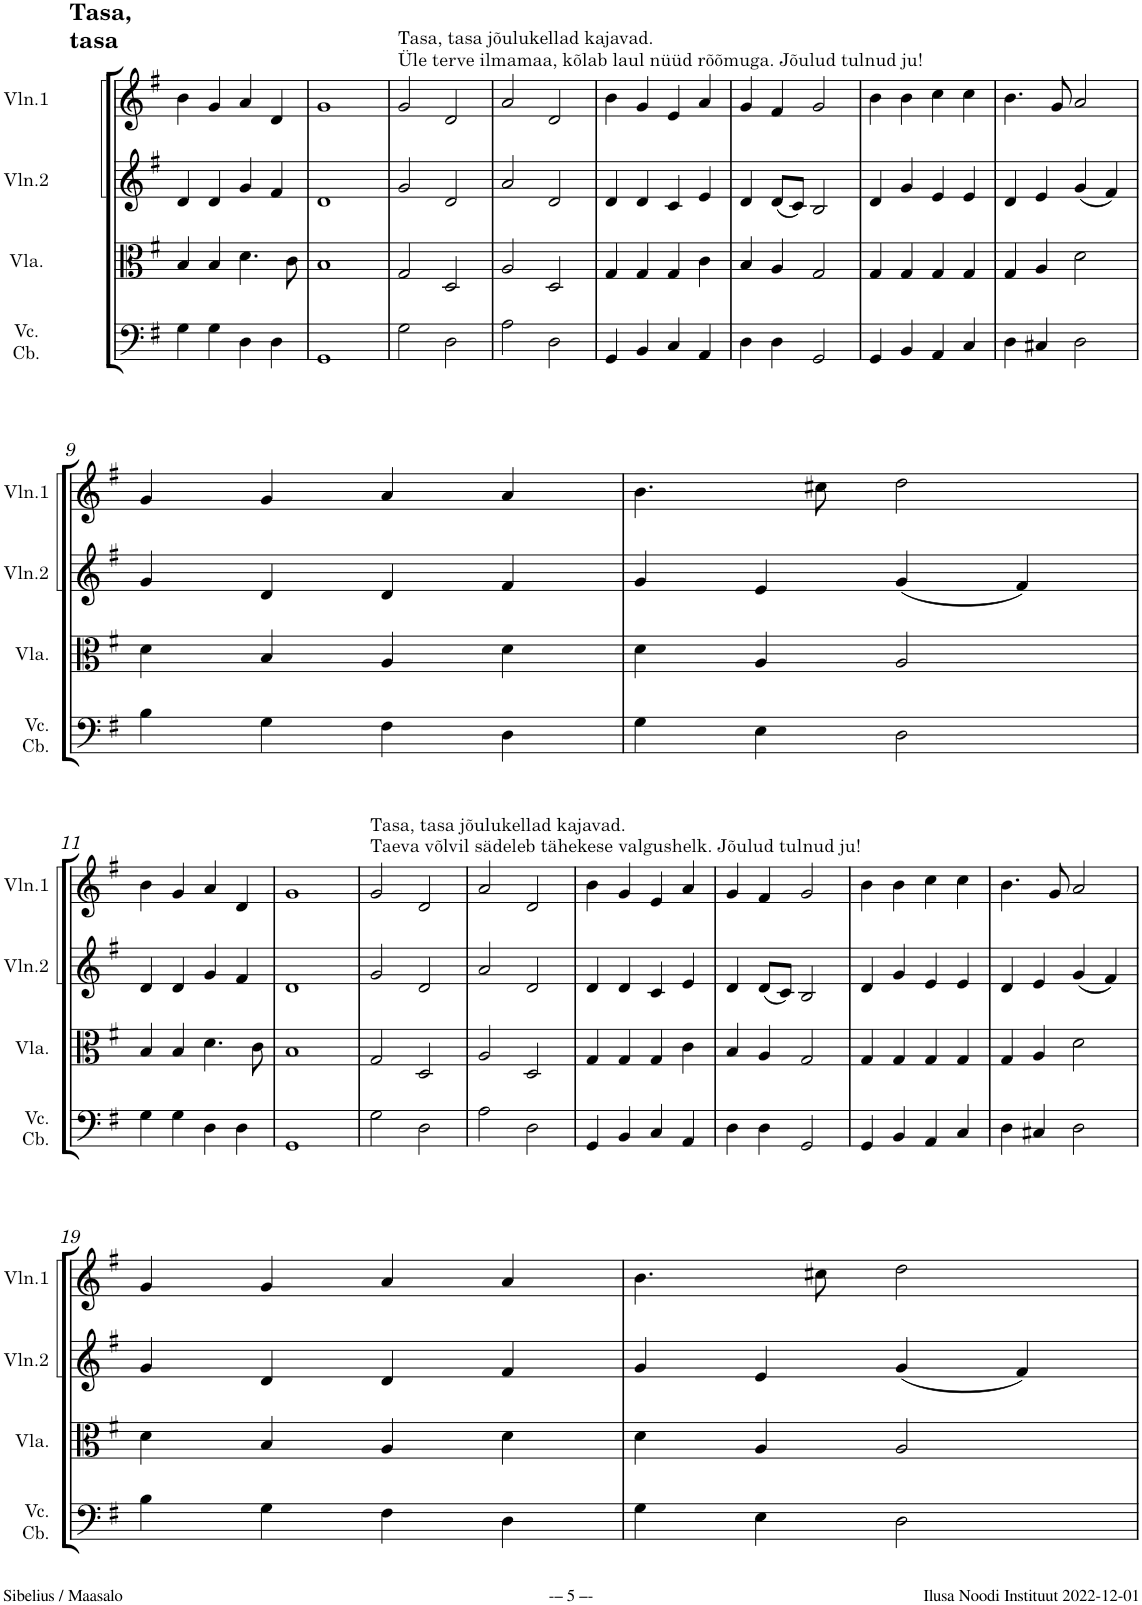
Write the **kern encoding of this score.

**kern	**kern	**kern	**kern	**kern
*part5	*part4	*part3	*part2	*part1
*staff5	*staff4	*staff3	*staff2	*staff1
*I"Cb.	*I"Vc. Cb.	*I"Vla.	*I"Vln.2	*I"Vln.1
*I'Cb.	*I'Vc. Cb.	*I'Vla.	*I'Vln.2	*I'Vln.1
!!LO:PB:g=z
*stria5	*	*	*	*
*clefF4	*clefF4	*clefC3	*clefG2	*clefG2
*Trd7c12	*	*	*	*
*k[f#]	*k[f#]	*k[f#]	*k[f#]	*k[f#]
*M4/4	*M4/4	*M4/4	*M4/4	*M4/4
*met(c)	*met(c)	*met(c)	*met(c)	*met(c)
=1	=1	=1	=1	=1
4G	4G\	4B/	4d/	4b\
4G	4G\	4B/	4d/	4g/
4D	4D\	4.d\	4g/	4a/
4D	4D\	.	4f#/	4d/
.	.	8c\	.	.
=2	=2	=2	=2	=2
1GZ	1GGZ	1BZ	1dZ	1gZ
=3	=3	=3	=3	=3
!	!	!	!	!LO:TX:a:t=Tasa, tasa jõulukellad kajavad.
!	!	!	!	!LO:TX:a:t=Üle terve ilmamaa, kõlab laul nüüd rõõmuga. Jõulud tulnud ju!
!LO:TX:a:t=Tasa, tasa jõulukellad kajavad.	!	!	!	!
!LO:TX:a:t=Üle terve ilmamaa, kõlab laul nüüd rõõmuga. Jõulud tulnud ju!	!	!	!	!
2G	2G\	2G/	2g/	2g/
2D	2D\	2D/	2d/	2d/
=4	=4	=4	=4	=4
2A	2A\	2A/	2a/	2a/
2D	2D\	2D/	2d/	2d/
=5	=5	=5	=5	=5
4GG	4GG/	4G/	4d/	4b\
4BB	4BB/	4G/	4d/	4g/
4C	4C/	4G/	4c/	4e/
4AA	4AA/	4c\	4e/	4a/
=6	=6	=6	=6	=6
4D	4D\	4B/	4d/	4g/
4D	4D\	4A/	(8d/L	4f#/
.	.	.	8c/J)	.
2GG	2GG/	2G/	2B/	2g/
=7	=7	=7	=7	=7
4GG	4GG/	4G/	4d/	4b\
4BB	4BB/	4G/	4g/	4b\
4AA	4AA/	4G/	4e/	4cc\
4C	4C/	4G/	4e/	4cc\
=8	=8	=8	=8	=8
4D	4D\	4G/	4d/	4.b\
4C#X	4C#X/	4A/	4e/	.
.	.	.	.	8g/
2D	2D\	2d\	(4g/	2a/
.	.	.	4f#/)	.
!!LO:LB:g=z
=9	=9	=9	=9	=9
4B	4B\	4d\	4g/	4g/
4G	4G\	4B/	4d/	4g/
4F#	4F#\	4A/	4d/	4a/
4D	4D\	4d\	4f#/	4a/
=10	=10	=10	=10	=10
4G	4G\	4d\	4g/	4.b\
4E	4E\	4A/	4e/	.
.	.	.	.	8cc#X\
2D	2D\	2A/	(4g/	2dd\
.	.	.	4f#/)	.
!!LO:LB:g=z
=11	=11	=11	=11	=11
4G	4G\	4B/	4d/	4b\
4G	4G\	4B/	4d/	4g/
4D	4D\	4.d\	4g/	4a/
4D	4D\	.	4f#/	4d/
.	.	8c\	.	.
=12	=12	=12	=12	=12
1GZ	1GGZ	1BZ	1dZ	1gZ
=13	=13	=13	=13	=13
!	!	!	!	!LO:TX:a:t=Tasa, tasa jõulukellad kajavad.
!	!	!	!	!LO:TX:a:t=Taeva võlvil sädeleb tähekese valgushelk. Jõulud tulnud ju!
!LO:TX:a:t=Tasa, tasa jõulukellad kajavad.	!	!	!	!
!LO:TX:a:t=Taeva võlvil sädeleb tähekese valgushelk. Jõulud tulnud ju!	!	!	!	!
2G	2G\	2G/	2g/	2g/
2D	2D\	2D/	2d/	2d/
=14	=14	=14	=14	=14
2A	2A\	2A/	2a/	2a/
2D	2D\	2D/	2d/	2d/
=15	=15	=15	=15	=15
4GG	4GG/	4G/	4d/	4b\
4BB	4BB/	4G/	4d/	4g/
4C	4C/	4G/	4c/	4e/
4AA	4AA/	4c\	4e/	4a/
=16	=16	=16	=16	=16
4D	4D\	4B/	4d/	4g/
4D	4D\	4A/	(8d/L	4f#/
.	.	.	8c/J)	.
2GG	2GG/	2G/	2B/	2g/
=17	=17	=17	=17	=17
4GG	4GG/	4G/	4d/	4b\
4BB	4BB/	4G/	4g/	4b\
4AA	4AA/	4G/	4e/	4cc\
4C	4C/	4G/	4e/	4cc\
=18	=18	=18	=18	=18
4D	4D\	4G/	4d/	4.b\
4C#X	4C#X/	4A/	4e/	.
.	.	.	.	8g/
2D	2D\	2d\	(4g/	2a/
.	.	.	4f#/)	.
!!LO:LB:g=z
=19	=19	=19	=19	=19
4B	4B\	4d\	4g/	4g/
4G	4G\	4B/	4d/	4g/
4F#	4F#\	4A/	4d/	4a/
4D	4D\	4d\	4f#/	4a/
=20	=20	=20	=20	=20
4G	4G\	4d\	4g/	4.b\
4E	4E\	4A/	4e/	.
.	.	.	.	8cc#X\
2D	2D\	2A/	(4g/	2dd\
.	.	.	4f#/)	.
=	=	=	=	=
*-	*-	*-	*-	*-
